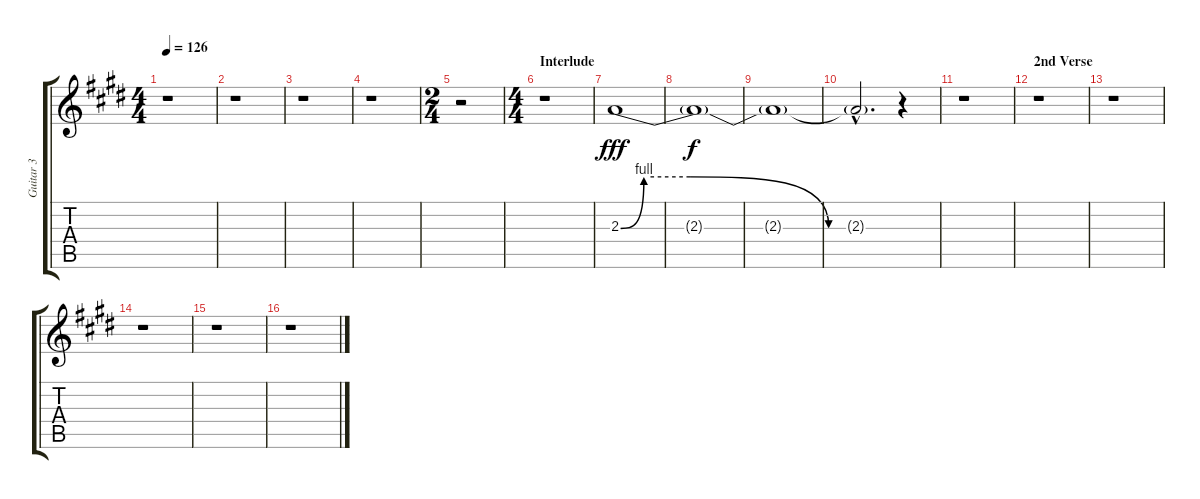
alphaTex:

\track ("Guitar 3" "Guitar 3") {instrument overdrivenguitar}
\staff {score tabs}
\tuning (E4 B3 G3 D3 A2 E2) {hide}
\ts (4 4)
\tempo 126
\clef g2
\ks e
r.1{dy fff} |
r.1 |
r.1 |
r.1 |
\ts (2 4)
r.2 |
\ts (4 4)
\section ("" "Interlude")
r.1 |
2.3{be (custom 0 0 5 4 15 4 45 0 60 0)}.1 |
2.3{t}.1{dy f} |
2.3{t}.1 |
2.3{hac t}.2{d} r.4 |
r.1 |
\section ("" "2nd Verse")
r.1 |
r.1 |
r.1 |
r.1 |
r.1
